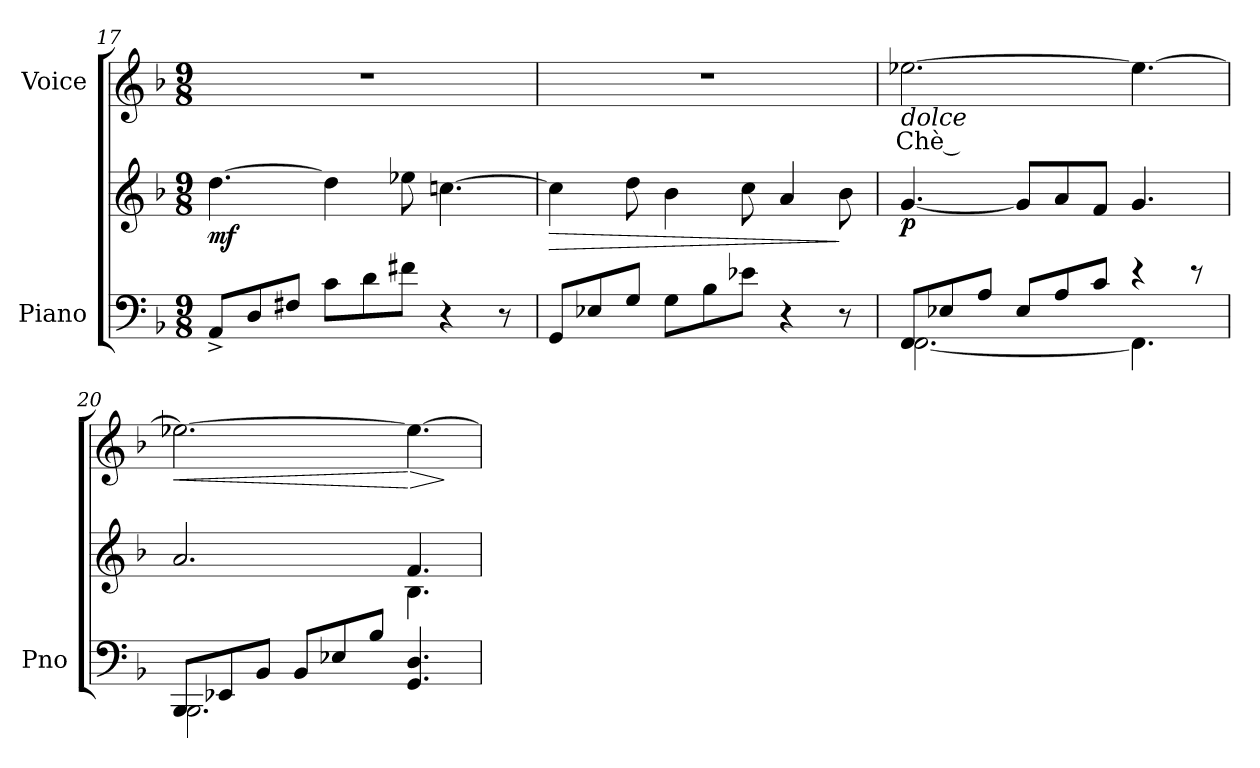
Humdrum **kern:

**kern	**kern	**dynam	**kern	**text	**dynam
*part2	*part2	*part2	*part1	*part1	*part1
*staff3	*staff2	*staff2/3	*staff1	*staff1	*staff1
*I"Piano	*	*	*I"Voice	*	*
*I'Pno	*	*	*	*	*
*clefF4	*clefG2	*	*clefG2	*	*
*k[b-]	*k[b-]	*	*k[b-]	*	*
*M9/8	*M9/8	*	*M9/8	*	*
=17	=17	=17	=17	=17	=17
!	!	!LO:DY:b	!	!	!
8AA^/L	[4.dd\	mf	8%9r	.	.
8D/	.	.	.	.	.
8F#X/J	.	.	.	.	.
8c\L	4dd\]	.	.	.	.
8d\	.	.	.	.	.
8f#X\J	8ee-X\	.	.	.	.
4r	[4.ccn\	.	.	.	.
8r	.	.	.	.	.
=18	=18	=18	=18	=18	=18
!	!	!LO:HP:b	!	!	!
8GG/L	4cc\]	>	8%9r	.	.
8E-X/	.	.	.	.	.
8G/J	8dd\	.	.	.	.
8G\L	4b-\	.	.	.	.
8B-\	.	.	.	.	.
8e-X\J	8cc\	.	.	.	.
4r	4a/	.	.	.	.
8r	8b-\	]	.	.	.
=19	=19	=19	=19	=19	=19
*^	*	*	*	*	*
!	!	!	!	!LO:TX:b:i:t=dolce	!	!
!	!	!	!LO:DY:b	!	!LO:LY:b	!
8FF/L	[2.FF\	[4.g/	p	[2.ee-X\	Chè --	.
8E-X/	.	.	.	.	.	.
8A/J	.	.	.	.	.	.
8E-/L	.	8g/L]	.	.	.	.
8A/	.	8a/	.	.	.	.
8c/J	.	8f/J	.	.	.	.
4r	4.FF\]	4.g/	.	4.ee-\_	.	.
8r	.	.	.	.	.	.
!!LO:LB:g=z
=20	=20	=20	=20	=20	=20	=20
*	*	*^	*	*	*	*
!	!	!	!	!	!	!	!LO:HP:b
8BBB-/L	2.BBB-\	2.a/	2.ryy	.	2.ee-X\_	.	<
8EE-X/	.	.	.	.	.	.	.
8BB-/J	.	.	.	.	.	.	.
8BB-/L	.	.	.	.	.	.	.
8E-X/	.	.	.	.	.	.	.
8B-/J	.	.	.	.	.	.	.
!	!	!	!	!	!	!	!LO:HP:n=1:b
4.GG/ 4.D/	4.ryy	4.f/	4.B-\	.	4.ee-\_	.	[ >
*v	*v	*	*	*	*	*	*
*	*v	*v	*	*	*	*
.	.	.	.	.	]
=	=	=	=	=	=
*-	*-	*-	*-	*-	*-
